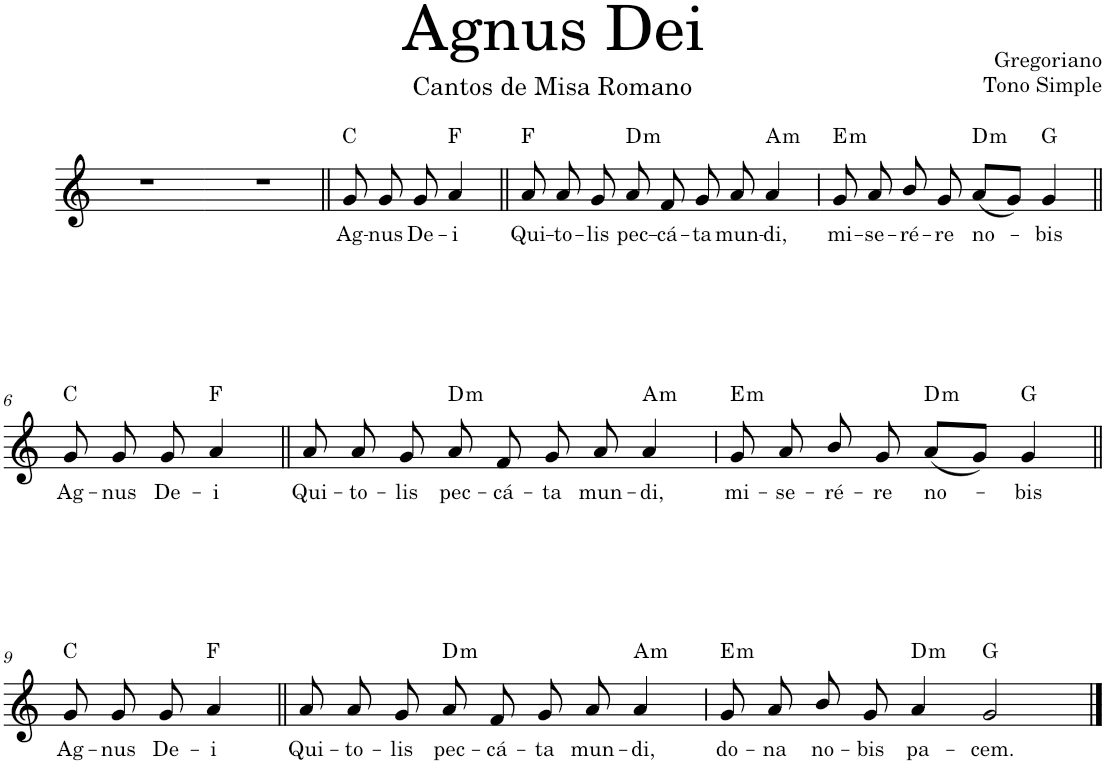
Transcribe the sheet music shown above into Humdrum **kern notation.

**kern	**text	**harte
*part1	*part1	*part1
*staff1	*staff1	*
*I"Mujeres	*	*
*clefG2	*	*
*k[]	*	*
*M4/4	*	*
=1	=1	=1
1r	.	.
=2-	=2-	=2-
1r	.	.
=3||	=3||	=3||
!	!LO:LY:b	!
8g/	Ag-	C:maj
!	!LO:LY:b	!
8g/	-nus	.
!	!LO:LY:b	!
8g/	De-	.
!	!LO:LY:b	!
4a/	-i	F:maj
=4||	=4||	=4||
!	!LO:LY:b	!
8a/	Qui-	F:maj
!	!LO:LY:b	!
8a/	-to-	.
!	!LO:LY:b	!
8g/	-lis	.
!	!LO:LY:b	!LO:H:kt=m
8a/	pec-	D:min
!	!LO:LY:b	!
8f/	-cá-	.
!	!LO:LY:b	!
8g/	-ta	.
!	!LO:LY:b	!
8a/	mun-	.
!	!LO:LY:b	!LO:H:kt=m
[8a/	-di,	A:min
=5	=5	=5
!	!LO:LY:b	!LO:H:kt=m
8g/	mi-	E:min
8a/]	.	.
!	!LO:LY:b	!
8a/	-se-	.
!	!LO:LY:b	!
8b/	-ré-	.
!	!LO:LY:b	!LO:H:kt=m
8g/	-re	D:min
!	!LO:LY:b	!
(8a/L	no-	.
8g/J)	.	G:maj
!	!LO:LY:b	!
4g/	-bis	.
!!LO:LB:g=z
=6||	=6||	=6||
!	!LO:LY:b	!
8g/	Ag-	C:maj
!	!LO:LY:b	!
8g/	-nus	.
!	!LO:LY:b	!
8g/	De-	.
!	!LO:LY:b	!
4a/	-i	F:maj
=7||	=7||	=7||
!	!LO:LY:b	!
8a/	Qui-	.
!	!LO:LY:b	!
8a/	-to-	.
!	!LO:LY:b	!
8g/	-lis	.
!	!LO:LY:b	!LO:H:kt=m
8a/	pec-	D:min
!	!LO:LY:b	!
8f/	-cá-	.
!	!LO:LY:b	!
8g/	-ta	.
!	!LO:LY:b	!
8a/	mun-	.
!	!LO:LY:b	!LO:H:kt=m
[8a/	-di,	A:min
=8	=8	=8
!	!LO:LY:b	!LO:H:kt=m
8g/	mi-	E:min
8a/]	.	.
!	!LO:LY:b	!
8a/	-se-	.
!	!LO:LY:b	!
8b/	-ré-	.
!	!LO:LY:b	!LO:H:kt=m
8g/	-re	D:min
!	!LO:LY:b	!
(8a/L	no-	.
8g/J)	.	G:maj
!	!LO:LY:b	!
4g/	-bis	.
!!LO:LB:g=z
=9||	=9||	=9||
!	!LO:LY:b	!
8g/	Ag-	C:maj
!	!LO:LY:b	!
8g/	-nus	.
!	!LO:LY:b	!
8g/	De-	.
!	!LO:LY:b	!
4a/	-i	F:maj
=10||	=10||	=10||
!	!LO:LY:b	!
8a/	Qui-	.
!	!LO:LY:b	!
8a/	-to-	.
!	!LO:LY:b	!
8g/	-lis	.
!	!LO:LY:b	!LO:H:kt=m
8a/	pec-	D:min
!	!LO:LY:b	!
8f/	-cá-	.
!	!LO:LY:b	!
8g/	-ta	.
!	!LO:LY:b	!
8a/	mun-	.
!	!LO:LY:b	!LO:H:kt=m
[8a/	-di,	A:min
=11	=11	=11
!	!LO:LY:b	!LO:H:kt=m
*^	*	*
8g/	2.ryy	do-	E:min
8a/]	.	.	.
!	!	!LO:LY:b	!
8a/	.	-na	.
!	!	!LO:LY:b	!
8b/	.	no-	.
!	!	!LO:LY:b	!LO:H:kt=m
8g/	.	-bis	D:min
!	!	!LO:LY:b	!
4a/	.	pa-	.
.	4.ryy	.	G:maj
!	!	!LO:LY:b	!
[4g/	.	-cem.	.
*v	*v	*	*
==12	==12	==12
4g/]	.	.
=	=	=
*-	*-	*-
